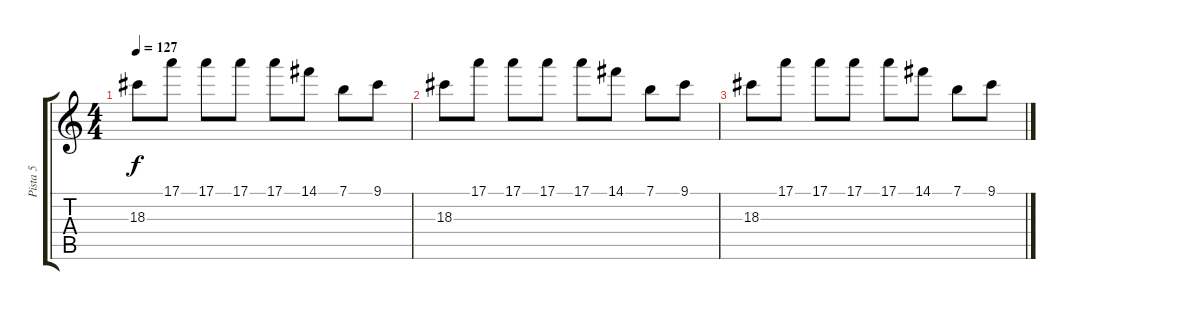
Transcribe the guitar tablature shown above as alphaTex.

\track ("Pista 5" "Pista 5") {instrument electricguitarclean}
\staff {score tabs}
\tuning (E4 B3 G3 D3 A2 E2) {hide}
\ts (4 4)
\tempo 127
\clef g2
\ks c
18.3.8{dy f} 17.1.8 17.1.8 17.1.8 17.1.8 14.1.8 7.1.8 9.1.8 |
18.3.8 17.1.8 17.1.8 17.1.8 17.1.8 14.1.8 7.1.8 9.1.8 |
18.3.8 17.1.8 17.1.8 17.1.8 17.1.8 14.1.8 7.1.8 9.1.8
